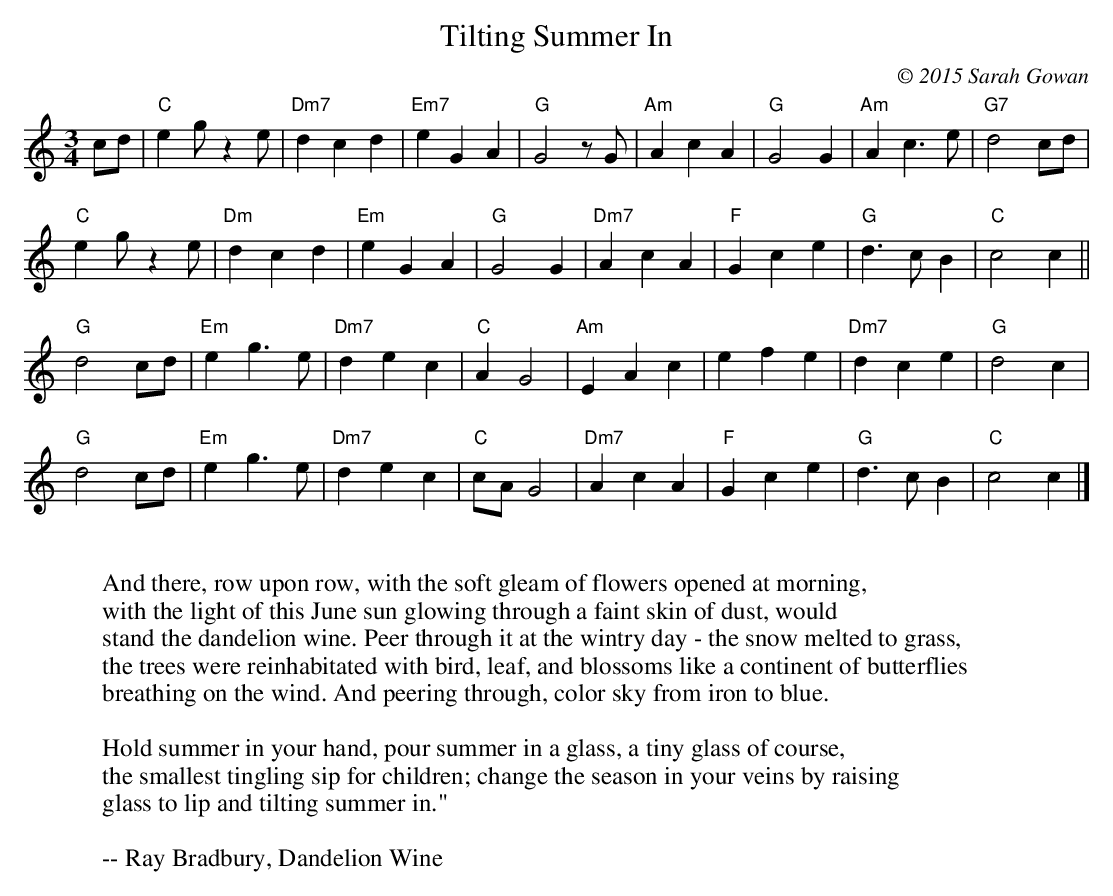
X:1
T:Tilting Summer In
C:© 2015 Sarah Gowan
M:3/4
L:1/4
K:C
c/d/|"C"eg/ze/|"Dm7"dcd|"Em7"eGA|"G"G2z/G/|"Am"AcA|"G"G2G|"Am"Ac>e|"G7"d2c/d/|
"C"eg/ze/|"Dm"dcd|"Em"eGA|"G"G2G|"Dm7"AcA|"F"Gce|"G"d>cB|"C"c2 c||
"G"d2c/d/|"Em"e g>e|"Dm7"dec|"C"AG2|"Am"EAc|e fe|"Dm7"dce|"G"d2c|
"G"d2c/d/|"Em"e g>e|"Dm7"dec|"C"c/A/G2|"Dm7"AcA|"F"Gce|"G"d>cB|"C"c2 c|]
W:
W:And there, row upon row, with the soft gleam of flowers opened at morning,
W:with the light of this June sun glowing through a faint skin of dust, would
W:stand the dandelion wine. Peer through it at the wintry day - the snow melted to grass,
W:the trees were reinhabitated with bird, leaf, and blossoms like a continent of butterflies
W:breathing on the wind. And peering through, color sky from iron to blue.
W:
W:Hold summer in your hand, pour summer in a glass, a tiny glass of course,
W:the smallest tingling sip for children; change the season in your veins by raising
W:glass to lip and tilting summer in."
W:
W:-- Ray Bradbury, Dandelion Wine
W:
